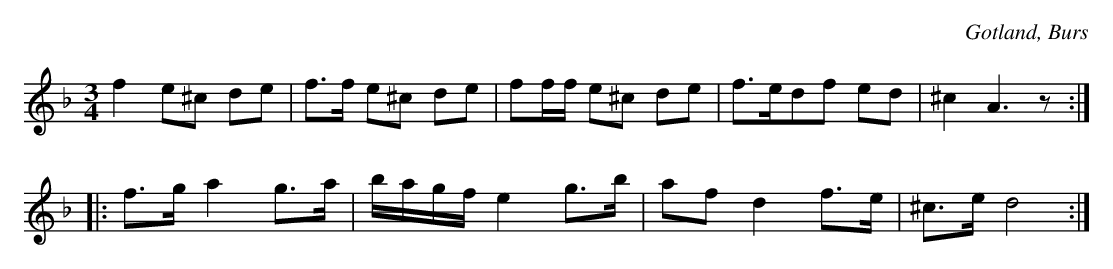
X:1
T:
O:Gotland, Burs
M:3/4
L:1/8
K:Dm
f2 e^c de|f>f e^c de|ff/f/ e^c de|f>edf ed|^c2 A3 z::
f>g a2 g>a|b/a/g/f/ e2 g>b|af d2 f>e|^c>e d4:|
